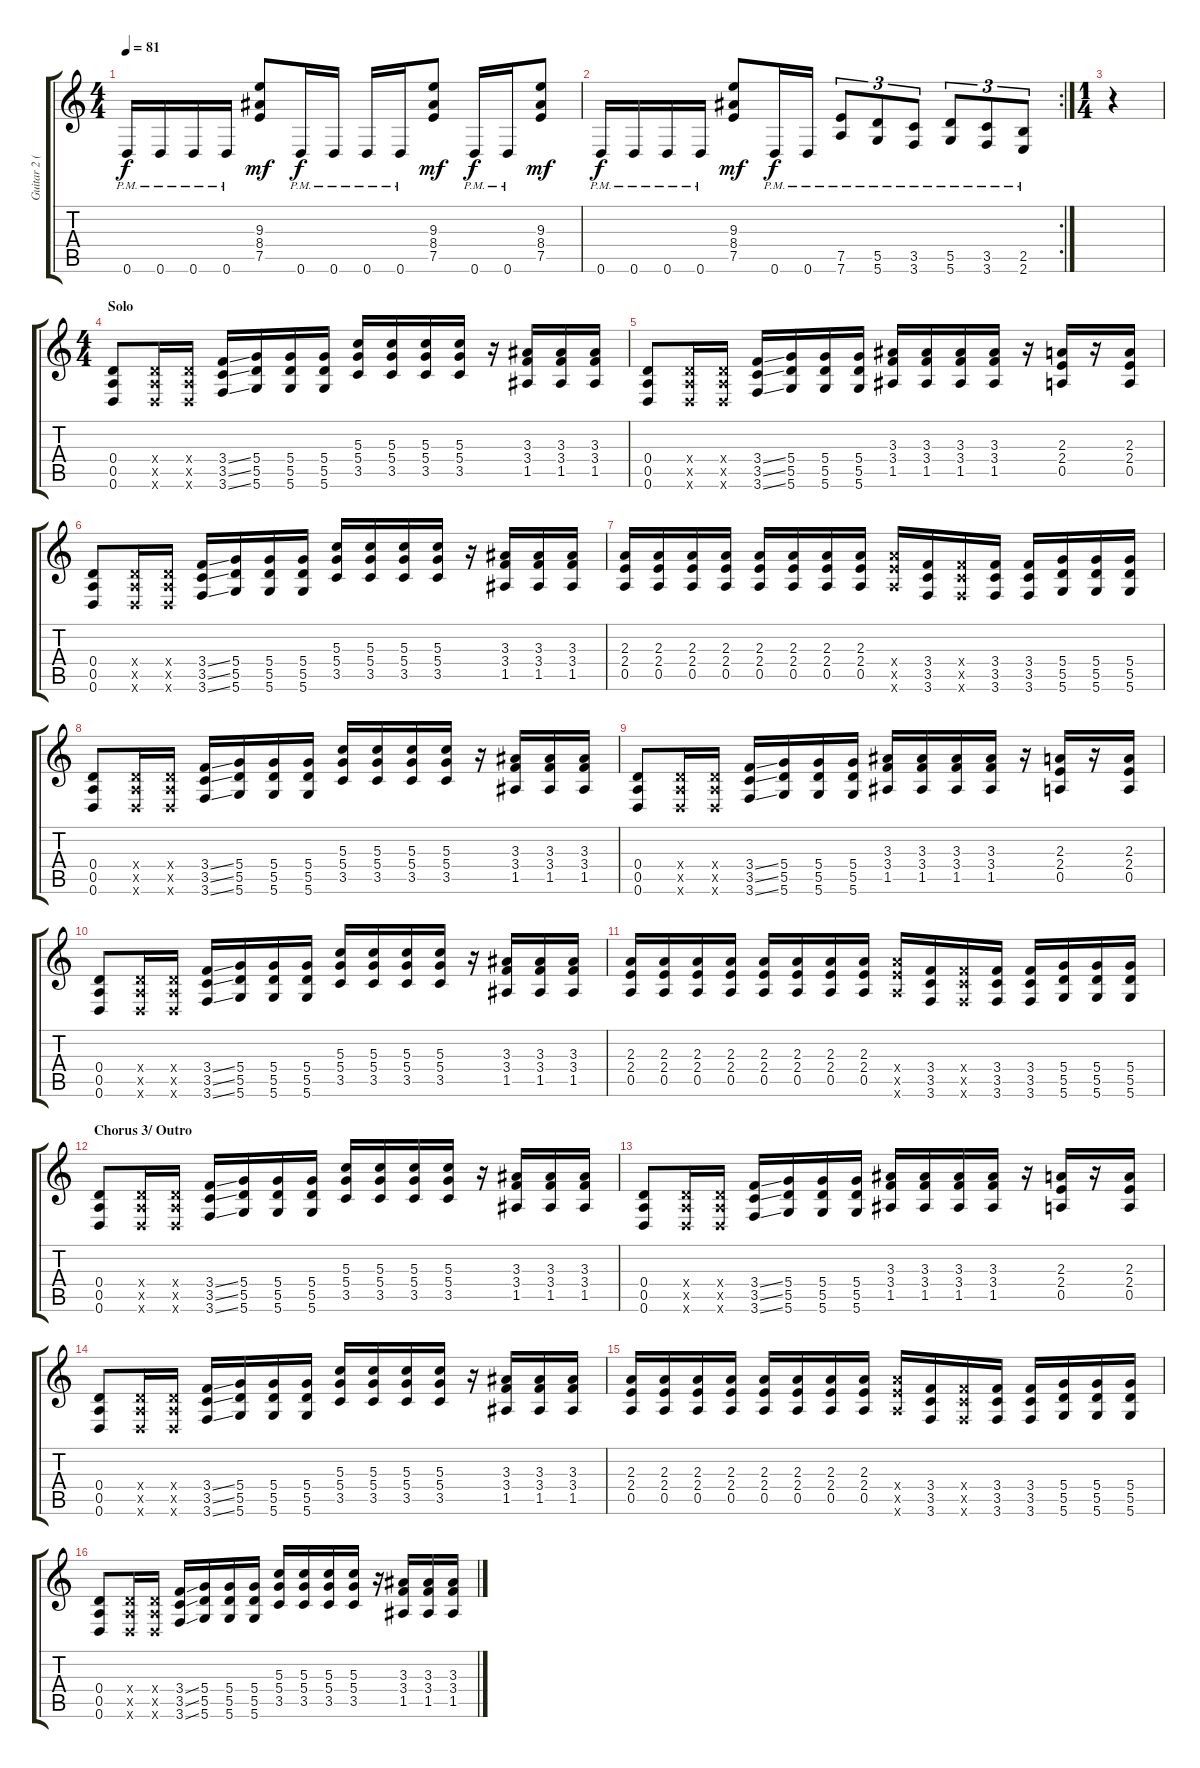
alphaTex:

\track ("Guitar 2 (Distortion)" "Guitar 2 (") {instrument distortionguitar}
\staff {score tabs}
\tuning (E4 B3 G3 D3 A2 D2) {hide}
\ts (4 4)
\tempo 81
\clef g2
\ks c
0.6{pm}.16{dy f} 0.6{pm}.16 0.6{pm}.16 0.6{pm}.16 (9.3 8.4 7.5).8{dy mf} 0.6{pm}.16{dy f} 0.6{pm}.16 0.6{pm}.16 0.6{pm}.16 (9.3 8.4 7.5).8{dy mf} 0.6{pm}.16{dy f} 0.6{pm}.16 (9.3 8.4 7.5).8{dy mf} |
\rc 2
0.6{pm}.16{dy f} 0.6{pm}.16 0.6{pm}.16 0.6{pm}.16 (9.3 8.4 7.5).8{dy mf} 0.6{pm}.16{dy f} 0.6{pm}.16 (7.5{pm} 7.6{pm}).8{tu (3 2)} (5.5{pm} 5.6{pm}).8{tu (3 2)} (3.5{pm} 3.6{pm}).8{tu (3 2)} (5.5{pm} 5.6{pm}).8{tu (3 2)} (3.5{pm} 3.6{pm}).8{tu (3 2)} (2.5{pm} 2.6{pm}).8{tu (3 2)} |
\ts (1 4)
r.4 |
\ts (4 4)
\section ("" "Solo")
(0.4 0.5 0.6).8 (0.4{x} 0.5{x} 0.6{x}).16 (0.4{x} 0.5{x} 0.6{x}).16 (3.4{ss} 3.5{ss} 3.6{ss}).16 (5.4 5.5 5.6).16 (5.4 5.5 5.6).16 (5.4 5.5 5.6).16 (5.3 5.4 3.5).16 (5.3 5.4 3.5).16 (5.3 5.4 3.5).16 (5.3 5.4 3.5).16 r.16 (3.3 3.4 1.5).16 (3.3 3.4 1.5).16 (3.3 3.4 1.5).16 |
(0.4 0.5 0.6).8 (0.4{x} 0.5{x} 0.6{x}).16 (0.4{x} 0.5{x} 0.6{x}).16 (3.4{ss} 3.5{ss} 3.6{ss}).16 (5.4 5.5 5.6).16 (5.4 5.5 5.6).16 (5.4 5.5 5.6).16 (3.3 3.4 1.5).16 (3.3 3.4 1.5).16 (3.3 3.4 1.5).16 (3.3 3.4 1.5).16 r.16 (2.3 2.4 0.5).16 r.16 (2.3 2.4 0.5).16 |
(0.4 0.5 0.6).8 (0.4{x} 0.5{x} 0.6{x}).16 (0.4{x} 0.5{x} 0.6{x}).16 (3.4{ss} 3.5{ss} 3.6{ss}).16 (5.4 5.5 5.6).16 (5.4 5.5 5.6).16 (5.4 5.5 5.6).16 (5.3 5.4 3.5).16 (5.3 5.4 3.5).16 (5.3 5.4 3.5).16 (5.3 5.4 3.5).16 r.16 (3.3 3.4 1.5).16 (3.3 3.4 1.5).16 (3.3 3.4 1.5).16 |
(2.3 2.4 0.5).16 (2.3 2.4 0.5).16 (2.3 2.4 0.5).16 (2.3 2.4 0.5).16 (2.3 2.4 0.5).16 (2.3 2.4 0.5).16 (2.3 2.4 0.5).16 (2.3 2.4 0.5).16 (7.4{x} 7.5{x} 7.6{x}).16 (3.4 3.5 3.6).16 (3.4{x} 3.5{x} 3.6{x}).16 (3.4 3.5 3.6).16 (3.4 3.5 3.6).16 (5.4 5.5 5.6).16 (5.4 5.5 5.6).16 (5.4 5.5 5.6).16 |
(0.4 0.5 0.6).8 (0.4{x} 0.5{x} 0.6{x}).16 (0.4{x} 0.5{x} 0.6{x}).16 (3.4{ss} 3.5{ss} 3.6{ss}).16 (5.4 5.5 5.6).16 (5.4 5.5 5.6).16 (5.4 5.5 5.6).16 (5.3 5.4 3.5).16 (5.3 5.4 3.5).16 (5.3 5.4 3.5).16 (5.3 5.4 3.5).16 r.16 (3.3 3.4 1.5).16 (3.3 3.4 1.5).16 (3.3 3.4 1.5).16 |
(0.4 0.5 0.6).8 (0.4{x} 0.5{x} 0.6{x}).16 (0.4{x} 0.5{x} 0.6{x}).16 (3.4{ss} 3.5{ss} 3.6{ss}).16 (5.4 5.5 5.6).16 (5.4 5.5 5.6).16 (5.4 5.5 5.6).16 (3.3 3.4 1.5).16 (3.3 3.4 1.5).16 (3.3 3.4 1.5).16 (3.3 3.4 1.5).16 r.16 (2.3 2.4 0.5).16 r.16 (2.3 2.4 0.5).16 |
(0.4 0.5 0.6).8 (0.4{x} 0.5{x} 0.6{x}).16 (0.4{x} 0.5{x} 0.6{x}).16 (3.4{ss} 3.5{ss} 3.6{ss}).16 (5.4 5.5 5.6).16 (5.4 5.5 5.6).16 (5.4 5.5 5.6).16 (5.3 5.4 3.5).16 (5.3 5.4 3.5).16 (5.3 5.4 3.5).16 (5.3 5.4 3.5).16 r.16 (3.3 3.4 1.5).16 (3.3 3.4 1.5).16 (3.3 3.4 1.5).16 |
(2.3 2.4 0.5).16 (2.3 2.4 0.5).16 (2.3 2.4 0.5).16 (2.3 2.4 0.5).16 (2.3 2.4 0.5).16 (2.3 2.4 0.5).16 (2.3 2.4 0.5).16 (2.3 2.4 0.5).16 (7.4{x} 7.5{x} 7.6{x}).16 (3.4 3.5 3.6).16 (3.4{x} 3.5{x} 3.6{x}).16 (3.4 3.5 3.6).16 (3.4 3.5 3.6).16 (5.4 5.5 5.6).16 (5.4 5.5 5.6).16 (5.4 5.5 5.6).16 |
\section ("" "Chorus 3/ Outro")
(0.4 0.5 0.6).8 (0.4{x} 0.5{x} 0.6{x}).16 (0.4{x} 0.5{x} 0.6{x}).16 (3.4{ss} 3.5{ss} 3.6{ss}).16 (5.4 5.5 5.6).16 (5.4 5.5 5.6).16 (5.4 5.5 5.6).16 (5.3 5.4 3.5).16 (5.3 5.4 3.5).16 (5.3 5.4 3.5).16 (5.3 5.4 3.5).16 r.16 (3.3 3.4 1.5).16 (3.3 3.4 1.5).16 (3.3 3.4 1.5).16 |
(0.4 0.5 0.6).8 (0.4{x} 0.5{x} 0.6{x}).16 (0.4{x} 0.5{x} 0.6{x}).16 (3.4{ss} 3.5{ss} 3.6{ss}).16 (5.4 5.5 5.6).16 (5.4 5.5 5.6).16 (5.4 5.5 5.6).16 (3.3 3.4 1.5).16 (3.3 3.4 1.5).16 (3.3 3.4 1.5).16 (3.3 3.4 1.5).16 r.16 (2.3 2.4 0.5).16 r.16 (2.3 2.4 0.5).16 |
(0.4 0.5 0.6).8 (0.4{x} 0.5{x} 0.6{x}).16 (0.4{x} 0.5{x} 0.6{x}).16 (3.4{ss} 3.5{ss} 3.6{ss}).16 (5.4 5.5 5.6).16 (5.4 5.5 5.6).16 (5.4 5.5 5.6).16 (5.3 5.4 3.5).16 (5.3 5.4 3.5).16 (5.3 5.4 3.5).16 (5.3 5.4 3.5).16 r.16 (3.3 3.4 1.5).16 (3.3 3.4 1.5).16 (3.3 3.4 1.5).16 |
(2.3 2.4 0.5).16 (2.3 2.4 0.5).16 (2.3 2.4 0.5).16 (2.3 2.4 0.5).16 (2.3 2.4 0.5).16 (2.3 2.4 0.5).16 (2.3 2.4 0.5).16 (2.3 2.4 0.5).16 (7.4{x} 7.5{x} 7.6{x}).16 (3.4 3.5 3.6).16 (3.4{x} 3.5{x} 3.6{x}).16 (3.4 3.5 3.6).16 (3.4 3.5 3.6).16 (5.4 5.5 5.6).16 (5.4 5.5 5.6).16 (5.4 5.5 5.6).16 |
(0.4 0.5 0.6).8 (0.4{x} 0.5{x} 0.6{x}).16 (0.4{x} 0.5{x} 0.6{x}).16 (3.4{ss} 3.5{ss} 3.6{ss}).16 (5.4 5.5 5.6).16 (5.4 5.5 5.6).16 (5.4 5.5 5.6).16 (5.3 5.4 3.5).16 (5.3 5.4 3.5).16 (5.3 5.4 3.5).16 (5.3 5.4 3.5).16 r.16 (3.3 3.4 1.5).16 (3.3 3.4 1.5).16 (3.3 3.4 1.5).16
